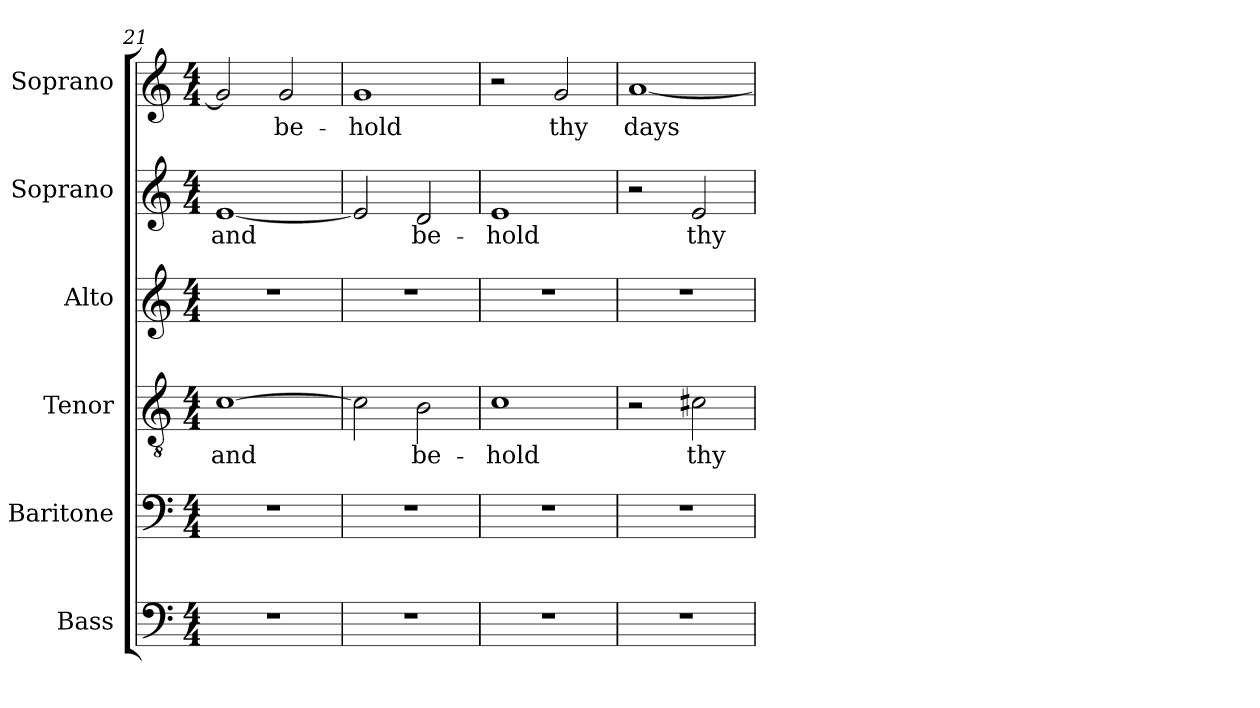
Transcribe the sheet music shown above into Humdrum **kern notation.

**kern	**kern	**kern	**text	**kern	**kern	**text	**kern	**text
*part6	*part5	*part4	*part4	*part3	*part2	*part2	*part1	*part1
*staff6	*staff5	*staff4	*staff4	*staff3	*staff2	*staff2	*staff1	*staff1
*I"Bass	*I"Baritone	*I"Tenor	*	*I"Alto	*I"Soprano	*	*I"Soprano	*
*I'B.	*I'Bar.	*I'T.	*	*I'A.	*I'S.	*	*I'S.	*
*clefF4	*clefF4	*clefGv2	*	*clefG2	*clefG2	*	*clefG2	*
*	*	*ITrd7c12	*	*	*	*	*	*
*k[]	*k[]	*k[]	*	*k[]	*k[]	*	*k[]	*
*C:	*C:	*C:	*	*C:	*C:	*	*C:	*
*M4/4	*M4/4	*M4/4	*	*M4/4	*M4/4	*	*M4/4	*
=21	=21	=21	=21	=21	=21	=21	=21	=21
!	!	!	!LO:LY:b:color=#000000	!	!	!	!	!
!	!	!	!	!	!	!LO:LY:b:color=#000000	!	!
1r	1r	[1Ci	and	1r	[1ei	and	2gi/]	.
!	!	!	!	!	!	!	!	!LO:LY:b:color=#000000
.	.	.	.	.	.	.	2gi/	be-
=22	=22	=22	=22	=22	=22	=22	=22	=22
!	!	!	!	!	!	!	!	!LO:LY:b:color=#000000
1r	1r	2Ci\]	.	1r	2ei/]	.	1gi	-hold
!	!	!	!LO:LY:b:color=#000000	!	!	!	!	!
!	!	!	!	!	!	!LO:LY:b:color=#000000	!	!
.	.	2BBi\	be-	.	2di/	be-	.	.
=23	=23	=23	=23	=23	=23	=23	=23	=23
!	!	!	!LO:LY:b:color=#000000	!	!	!	!	!
!	!	!	!	!	!	!LO:LY:b:color=#000000	!	!
1r	1r	1Ci	-hold	1r	1ei	-hold	2r	.
!	!	!	!	!	!	!	!	!LO:LY:b:color=#000000
.	.	.	.	.	.	.	2gi/	thy
=24	=24	=24	=24	=24	=24	=24	=24	=24
!	!	!	!	!	!	!	!	!LO:LY:b:color=#000000
1r	1r	2r	.	1r	2r	.	[1ai	days
!	!	!	!LO:LY:b:color=#000000	!	!	!	!	!
!	!	!	!	!	!	!LO:LY:b:color=#000000	!	!
.	.	2C#Xi\	thy	.	2ei/	thy	.	.
=	=	=	=	=	=	=	=	=
*-	*-	*-	*-	*-	*-	*-	*-	*-
